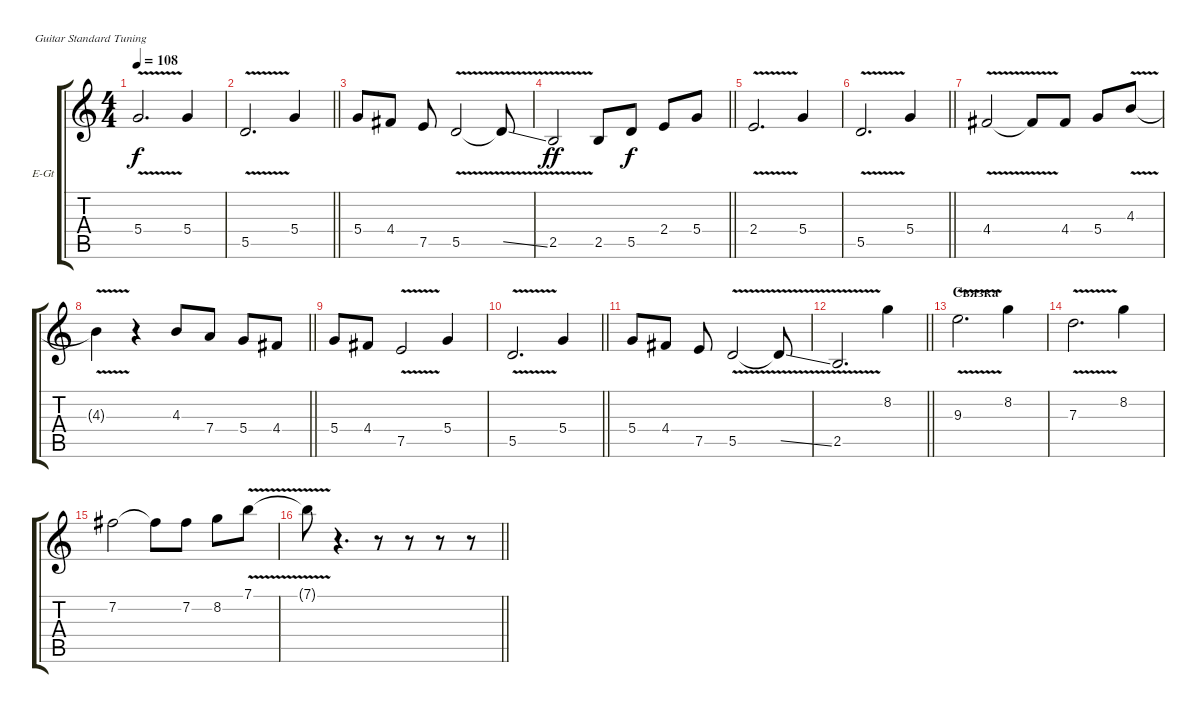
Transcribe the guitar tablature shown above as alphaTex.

\bracketExtendMode groupsimilarinstruments
\firstSystemTrackNameOrientation horizontal
\otherSystemsTrackNameOrientation horizontal
\track ("Г. Каспарян" "E-Gt") {instrument electricguitarclean}
\staff {score tabs}
\tuning (E4 B3 G3 D3 A2 E2)
\ts (4 4)
\tempo 108
\clef g2
\ks c
5.4{v}.2{d dy f} 5.4.4 |
\barLineRight lightlight
5.5{v}.2{d} 5.4.4 |
5.4.8 4.4.8 7.5.8 5.5{v}.2 5.5{v ss t}.8 |
\barLineRight lightlight
2.5{v}.2{dy ff} 2.5.8 5.5.8{dy f} 2.4.8 5.4.8 |
2.4{v}.2{d} 5.4.4 |
\barLineRight lightlight
5.5{v}.2{d} 5.4.4 |
4.4{v}.2 4.4{v t}.8 4.4.8 5.4.8 4.3{v}.8 |
\barLineRight lightlight
4.3{v t}.4 r.4 4.3.8 7.4.8 5.4.8 4.4.8 |
5.4.8 4.4.8 7.5{v}.2 5.4.4 |
\barLineRight lightlight
5.5{v}.2{d} 5.4.4 |
5.4.8 4.4.8 7.5.8 5.5{v}.2 5.5{v ss t}.8 |
\barLineRight lightlight
2.5{v}.2{d} 8.2.4 |
\section ("" "Связка")
9.3{v}.2{d} 8.2.4 |
7.3{v}.2{d} 8.2.4 |
7.2.2 7.2{t}.8 7.2.8 8.2.8 7.1{v}.8 |
\barLineRight lightlight
7.1{v t}.8 r.4{d} r.8 r.8 r.8 r.8
